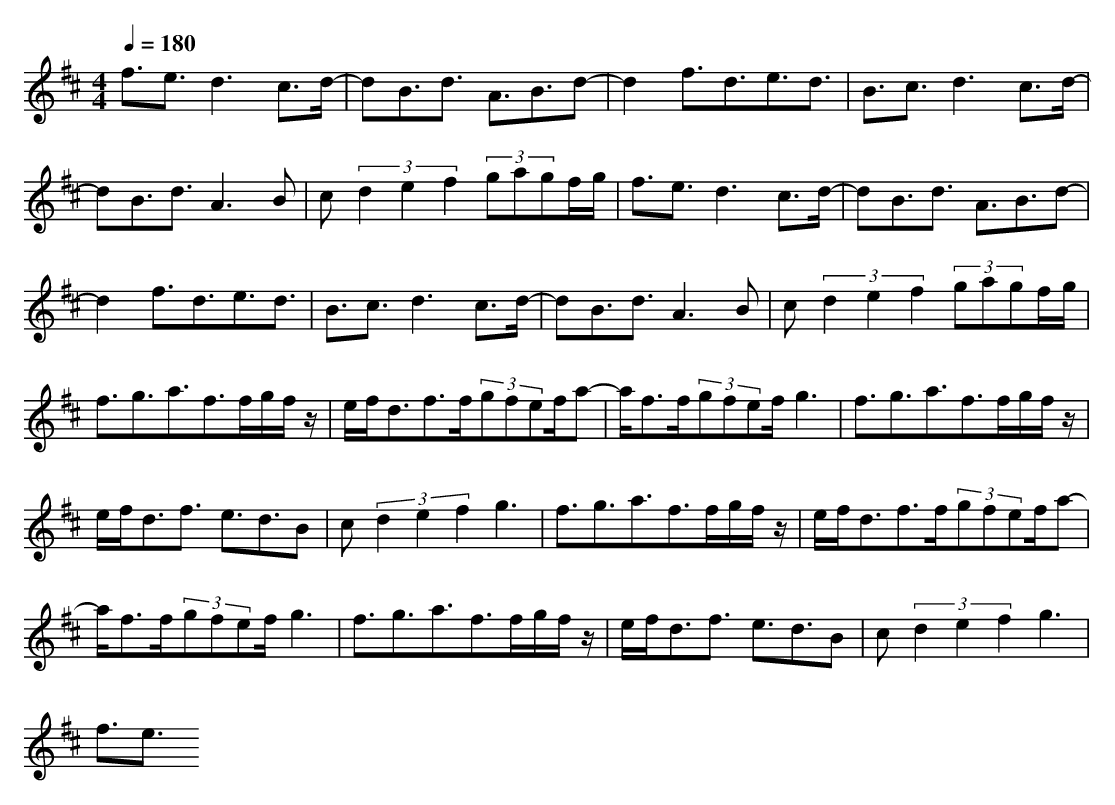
X:1
T:
M: 4/4
L: 1/8
Q:1/4=180
K:D % 2 sharps
f3/2e3/2d3 c3/2d/2-|dB3/2d3/2 A3/2B3/2d-|d2 f3/2d3/2e3/2d3/2|B3/2c3/2d3 c3/2d/2-|
dB3/2d3/2 A3B|c(3d2e2f2(3gagf/2g/2|f3/2e3/2d3 c3/2d/2-|dB3/2d3/2 A3/2B3/2d-|
d2 f3/2d3/2e3/2d3/2|B3/2c3/2d3 c3/2d/2-|dB3/2d3/2 A3B|c(3d2e2f2(3gagf/2g/2|
f3/2g3/2a3/2f>fg/2f/2z/2|e/2f<df>f(3gfef/2a-|a/2f>f(3gfef/2g3|f3/2g3/2a3/2f>fg/2f/2z/2|
e/2f<df3/2 e3/2d3/2B|c(3d2e2f2g3|f3/2g3/2a3/2f>fg/2f/2z/2|e/2f<df>f(3gfef/2a-|
a/2f>f(3gfef/2g3|f3/2g3/2a3/2f>fg/2f/2z/2|e/2f<df3/2 e3/2d3/2B|c(3d2e2f2g3|
f3/2e3/2
